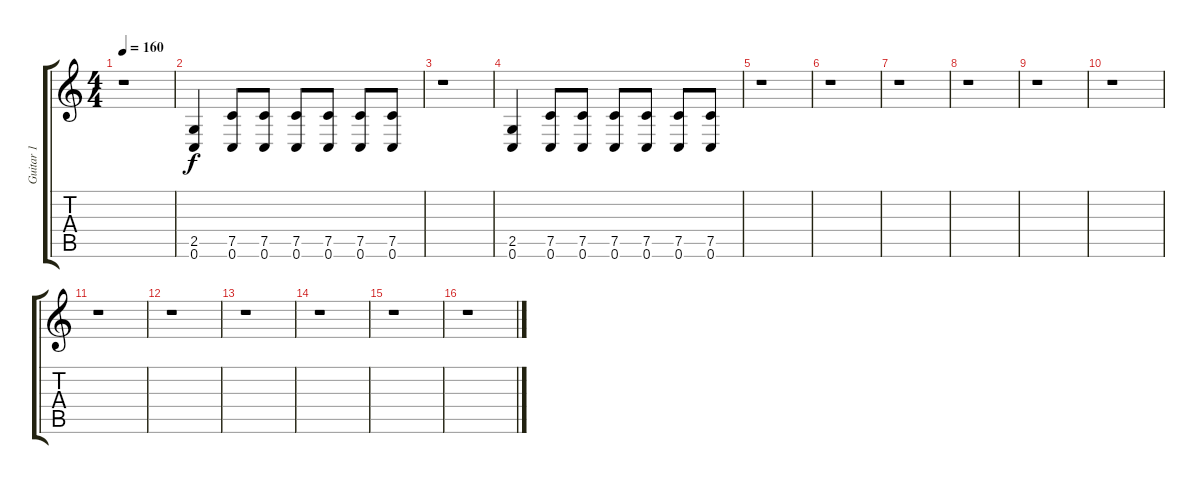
\track ("Guitar 1" "Guitar 1") {instrument overdrivenguitar}
\staff {score tabs}
\tuning (C4 G3 Eb3 Bb2 F2 C2) {hide}
\ts (4 4)
\tempo 160
\clef g2
\ks c
r.1{dy f} |
(2.5 0.6).4 (7.5 0.6).8 (7.5 0.6).8 (7.5 0.6).8 (7.5 0.6).8 (7.5 0.6).8 (7.5 0.6).8 |
r.1 |
(2.5 0.6).4 (7.5 0.6).8 (7.5 0.6).8 (7.5 0.6).8 (7.5 0.6).8 (7.5 0.6).8 (7.5 0.6).8 |
r.1 |
r.1 |
r.1 |
r.1 |
r.1 |
r.1 |
r.1 |
r.1 |
r.1 |
r.1 |
r.1 |
r.1
